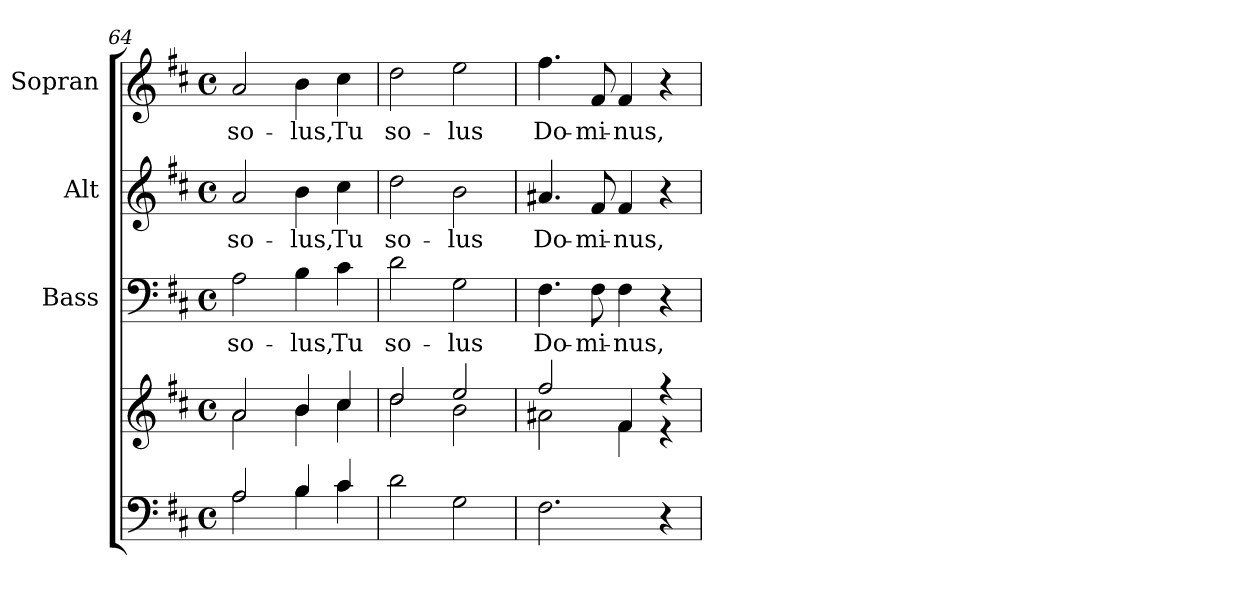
**kern	**kern	**kern	**text	**kern	**text	**kern	**text
*part4	*part4	*part3	*part3	*part2	*part2	*part1	*part1
*staff5	*staff4	*staff3	*staff3	*staff2	*staff2	*staff1	*staff1
*	*	*I"Bass	*	*I"Alt	*	*I"Sopran	*
*	*	*I'B.	*	*I'A.	*	*I'S.	*
!!LO:PB:g=z
*clefF4	*clefG2	*clefF4	*	*clefG2	*	*clefG2	*
*k[f#c#]	*k[f#c#]	*k[f#c#]	*	*k[f#c#]	*	*k[f#c#]	*
*D:	*D:	*D:	*	*D:	*	*D:	*
*M4/4	*M4/4	*M4/4	*	*M4/4	*	*M4/4	*
*met(c)	*met(c)	*met(c)	*	*met(c)	*	*met(c)	*
=64	=64	=64	=64	=64	=64	=64	=64
*^	*^	*	*	*	*	*	*
!	!	!	!	!	!LO:LY:b	!	!LO:LY:b	!	!LO:LY:b
2A/	2A\	2a/	2a\	2A\	so-	2a/	so-	2a/	so-
!	!	!	!	!	!LO:LY:b	!	!LO:LY:b	!	!LO:LY:b
4B/	4B\	4b/	4b\	4B\	-lus,	4b\	-lus,	4b\	-lus,
!	!	!	!	!	!LO:LY:b	!	!LO:LY:b	!	!LO:LY:b
4c#/	4c#\	4cc#/	4cc#\	4c#\	Tu	4cc#\	Tu	4cc#\	Tu
=65	=65	=65	=65	=65	=65	=65	=65	=65	=65
!	!	!	!	!	!LO:LY:b	!	!LO:LY:b	!	!LO:LY:b
*v	*v	*	*	*	*	*	*	*	*
2d\	2dd/	2dd\	2d\	so-	2dd\	so-	2dd\	so-
!	!	!	!	!LO:LY:b	!	!LO:LY:b	!	!LO:LY:b
2G\	2ee/	2b\	2G\	-lus	2b\	-lus	2ee\	-lus
=66	=66	=66	=66	=66	=66	=66	=66	=66
!	!	!	!	!LO:LY:b	!	!LO:LY:b	!	!LO:LY:b
2.F#\	2ff#/	2a#X\	4.F#\	Do-	4.a#X/	Do-	4.ff#\	Do-
!	!	!	!	!LO:LY:b	!	!LO:LY:b	!	!LO:LY:b
.	.	.	8F#\	-mi-	8f#/	-mi-	8f#/	-mi-
!	!	!	!	!LO:LY:b	!	!LO:LY:b	!	!LO:LY:b
.	4f#/	4f#\	4F#\	-nus,	4f#/	-nus,	4f#/	-nus,
4r	4r	4r	4r	.	4r	.	4r	.
*	*v	*v	*	*	*	*	*	*
=	=	=	=	=	=	=	=
*-	*-	*-	*-	*-	*-	*-	*-
